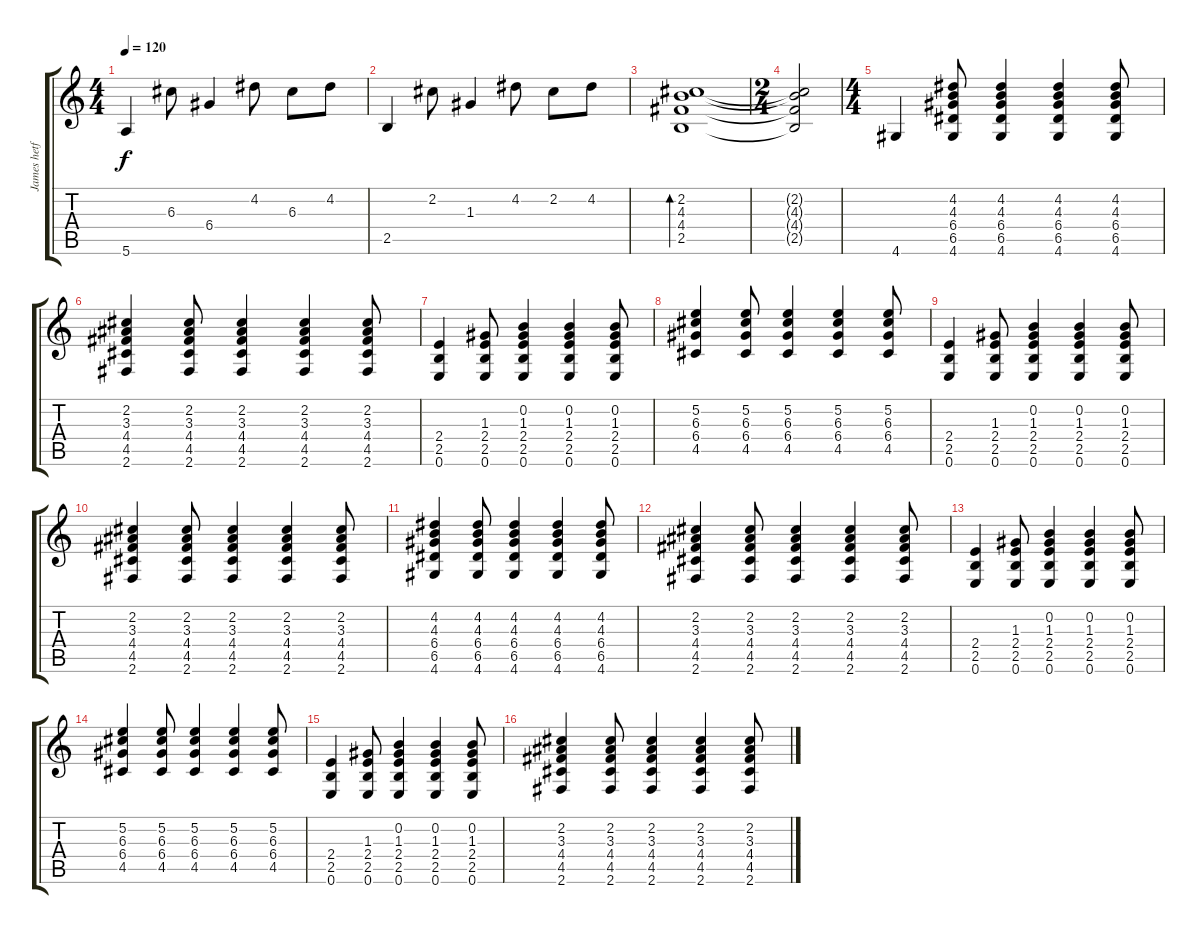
\track ("James hetfield" "James hetf") {instrument acousticguitarsteel}
\staff {score tabs}
\tuning (E4 B3 G3 D3 A2 E2) {hide}
\ts (4 4)
\tempo 120
\clef g2
\ks c
5.6.4{dy f} 6.3.8 6.4.4 4.2.8 6.3.8 4.2.8 |
2.5.4 2.2.8 1.3.4 4.2.8 2.2.8 4.2.8 |
(2.2 4.3 4.4 2.5).1{bd 120} |
\ts (2 4)
(2.2{t} 4.3{t} 4.4{t} 2.5{t}).2 |
\ts (4 4)
4.6.4 (4.2 4.3 6.4 6.5 4.6).8 (4.2 4.3 6.4 6.5 4.6).4 (4.2 4.3 6.4 6.5 4.6).4 (4.2 4.3 6.4 6.5 4.6).8 |
(2.2 3.3 4.4 4.5 2.6).4 (2.2 3.3 4.4 4.5 2.6).8 (2.2 3.3 4.4 4.5 2.6).4 (2.2 3.3 4.4 4.5 2.6).4 (2.2 3.3 4.4 4.5 2.6).8 |
(2.4 2.5 0.6).4 (1.3 2.4 2.5 0.6).8 (0.2 1.3 2.4 2.5 0.6).4 (0.2 1.3 2.4 2.5 0.6).4 (0.2 1.3 2.4 2.5 0.6).8 |
(5.2 6.3 6.4 4.5).4 (5.2 6.3 6.4 4.5).8 (5.2 6.3 6.4 4.5).4 (5.2 6.3 6.4 4.5).4 (5.2 6.3 6.4 4.5).8 |
(2.4 2.5 0.6).4 (1.3 2.4 2.5 0.6).8 (0.2 1.3 2.4 2.5 0.6).4 (0.2 1.3 2.4 2.5 0.6).4 (0.2 1.3 2.4 2.5 0.6).8 |
(2.2 3.3 4.4 4.5 2.6).4 (2.2 3.3 4.4 4.5 2.6).8 (2.2 3.3 4.4 4.5 2.6).4 (2.2 3.3 4.4 4.5 2.6).4 (2.2 3.3 4.4 4.5 2.6).8 |
(4.2 4.3 6.4 6.5 4.6).4 (4.2 4.3 6.4 6.5 4.6).8 (4.2 4.3 6.4 6.5 4.6).4 (4.2 4.3 6.4 6.5 4.6).4 (4.2 4.3 6.4 6.5 4.6).8 |
(2.2 3.3 4.4 4.5 2.6).4 (2.2 3.3 4.4 4.5 2.6).8 (2.2 3.3 4.4 4.5 2.6).4 (2.2 3.3 4.4 4.5 2.6).4 (2.2 3.3 4.4 4.5 2.6).8 |
(2.4 2.5 0.6).4 (1.3 2.4 2.5 0.6).8 (0.2 1.3 2.4 2.5 0.6).4 (0.2 1.3 2.4 2.5 0.6).4 (0.2 1.3 2.4 2.5 0.6).8 |
(5.2 6.3 6.4 4.5).4 (5.2 6.3 6.4 4.5).8 (5.2 6.3 6.4 4.5).4 (5.2 6.3 6.4 4.5).4 (5.2 6.3 6.4 4.5).8 |
(2.4 2.5 0.6).4 (1.3 2.4 2.5 0.6).8 (0.2 1.3 2.4 2.5 0.6).4 (0.2 1.3 2.4 2.5 0.6).4 (0.2 1.3 2.4 2.5 0.6).8 |
(2.2 3.3 4.4 4.5 2.6).4 (2.2 3.3 4.4 4.5 2.6).8 (2.2 3.3 4.4 4.5 2.6).4 (2.2 3.3 4.4 4.5 2.6).4 (2.2 3.3 4.4 4.5 2.6).8
